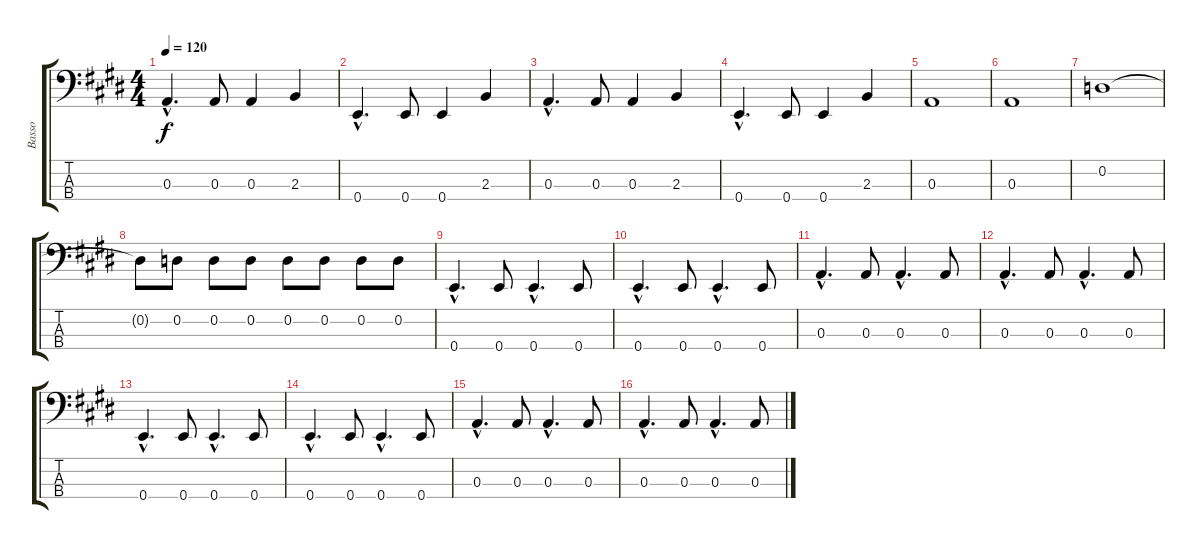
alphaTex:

\track ("Basso" "Basso") {instrument electricbassfinger}
\staff {score tabs}
\tuning (G2 D2 A1 E1) {hide}
\ts (4 4)
\tempo 120
\clef f4
\ks e
0.3{hac}.4{d dy f} 0.3.8 0.3.4 2.3.4 |
0.4{hac}.4{d} 0.4.8 0.4.4 2.3.4 |
0.3{hac}.4{d} 0.3.8 0.3.4 2.3.4 |
0.4{hac}.4{d} 0.4.8 0.4.4 2.3.4 |
0.3.1 |
0.3.1 |
0.2.1 |
0.2{t}.8 0.2.8 0.2.8 0.2.8 0.2.8 0.2.8 0.2.8 0.2.8 |
0.4{hac}.4{d} 0.4.8 0.4{hac}.4{d} 0.4.8 |
0.4{hac}.4{d} 0.4.8 0.4{hac}.4{d} 0.4.8 |
0.3{hac}.4{d} 0.3.8 0.3{hac}.4{d} 0.3.8 |
0.3{hac}.4{d} 0.3.8 0.3{hac}.4{d} 0.3.8 |
0.4{hac}.4{d} 0.4.8 0.4{hac}.4{d} 0.4.8 |
0.4{hac}.4{d} 0.4.8 0.4{hac}.4{d} 0.4.8 |
0.3{hac}.4{d} 0.3.8 0.3{hac}.4{d} 0.3.8 |
0.3{hac}.4{d} 0.3.8 0.3{hac}.4{d} 0.3.8
